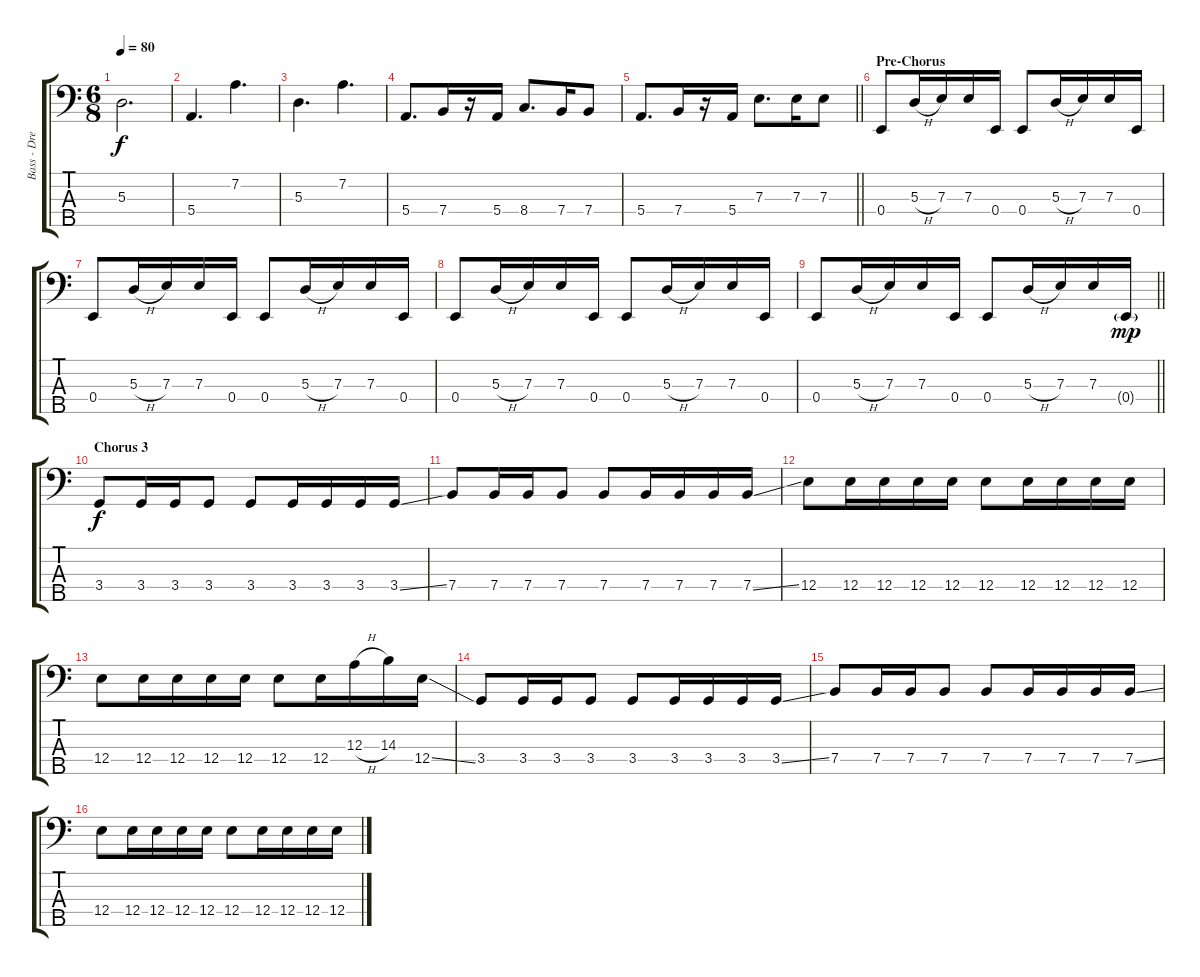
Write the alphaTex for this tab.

\track ("Bass - Drew Roulette" "Bass - Dre") {instrument electricbassfinger}
\staff {score tabs}
\tuning (G2 D2 A1 E1 B0) {hide}
\ts (6 8)
\tempo 80
\clef f4
\ks c
5.3.2{d dy f} |
5.4.4{d} 7.2.4{d} |
5.3.4{d} 7.2.4{d} |
5.4.8{d} 7.4.16 r.16 5.4.16 8.4.8{d} 7.4.16 7.4.8 |
\barLineRight lightlight
5.4.8{d} 7.4.16 r.16 5.4.16 7.3.8{d} 7.3.16 7.3.8 |
\section ("" "Pre-Chorus")
0.4.8 5.3{h}.16 7.3.16 7.3.16 0.4.16 0.4.8 5.3{h}.16 7.3.16 7.3.16 0.4.16 |
0.4.8 5.3{h}.16 7.3.16 7.3.16 0.4.16 0.4.8 5.3{h}.16 7.3.16 7.3.16 0.4.16 |
0.4.8 5.3{h}.16 7.3.16 7.3.16 0.4.16 0.4.8 5.3{h}.16 7.3.16 7.3.16 0.4.16 |
\barLineRight lightlight
0.4.8 5.3{h}.16 7.3.16 7.3.16 0.4.16 0.4.8 5.3{h}.16 7.3.16 7.3.16 0.4{g}.16{dy mp} |
\section ("" "Chorus 3")
3.4.8{dy f} 3.4.16 3.4.16 3.4.8 3.4.8 3.4.16 3.4.16 3.4.16 3.4{ss}.16 |
7.4.8 7.4.16 7.4.16 7.4.8 7.4.8 7.4.16 7.4.16 7.4.16 7.4{ss}.16 |
12.4.8 12.4.16 12.4.16 12.4.16 12.4.16 12.4.8 12.4.16 12.4.16 12.4.16 12.4.16 |
12.4.8 12.4.16 12.4.16 12.4.16 12.4.16 12.4.8 12.4.16 12.3{h}.16 14.3.16 12.4{ss}.16 |
3.4.8 3.4.16 3.4.16 3.4.8 3.4.8 3.4.16 3.4.16 3.4.16 3.4{ss}.16 |
7.4.8 7.4.16 7.4.16 7.4.8 7.4.8 7.4.16 7.4.16 7.4.16 7.4{ss}.16 |
12.4.8 12.4.16 12.4.16 12.4.16 12.4.16 12.4.8 12.4.16 12.4.16 12.4.16 12.4{ss}.16
